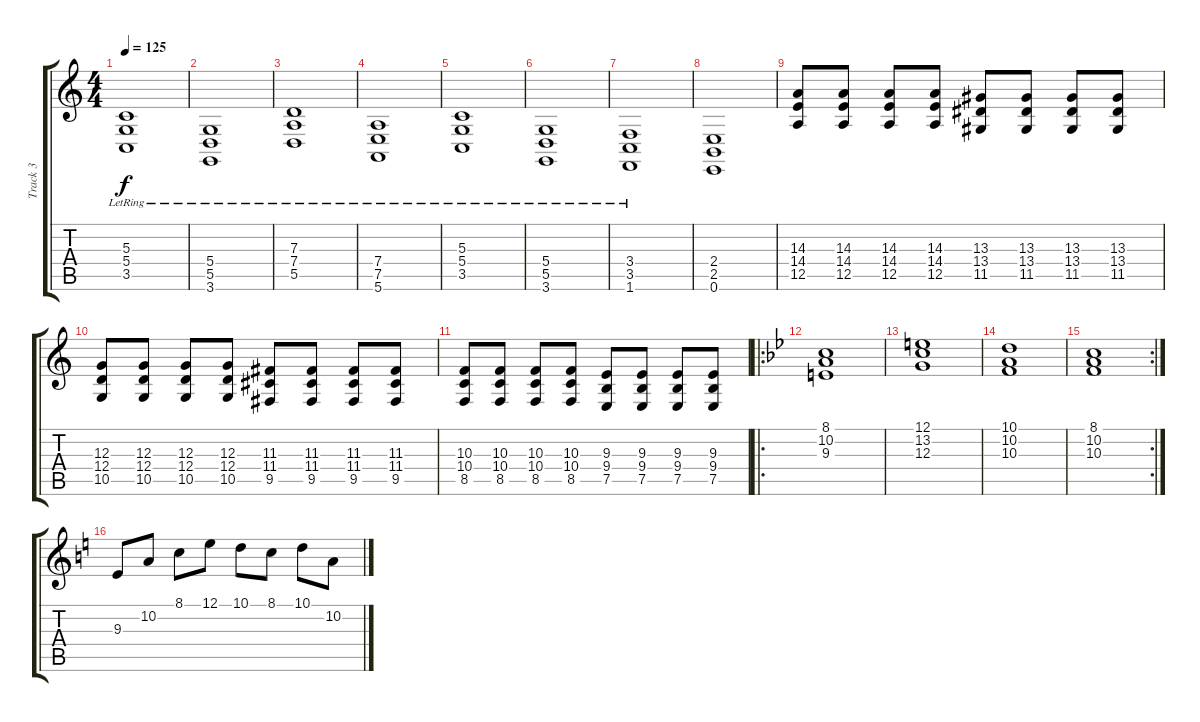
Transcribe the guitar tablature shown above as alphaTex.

\track ("Track 3" "Track 3") {instrument lead1square}
\staff {score tabs}
\tuning (E4 B3 G3 D3 A2 E2) {hide}
\ts (4 4)
\tempo 125
\clef g2
\ks c
(5.3{lr} 5.4{lr} 3.5{lr}).1{dy f} |
(5.4{lr} 5.5{lr} 3.6{lr}).1 |
(7.3{lr} 7.4{lr} 5.5{lr}).1 |
(7.4{lr} 7.5{lr} 5.6{lr}).1 |
(5.3{lr} 5.4{lr} 3.5{lr}).1 |
(5.4{lr} 5.5{lr} 3.6{lr}).1 |
(3.4{lr} 3.5{lr} 1.6{lr}).1 |
(2.4 2.5 0.6).1 |
(14.3 14.4 12.5).8 (14.3 14.4 12.5).8 (14.3 14.4 12.5).8 (14.3 14.4 12.5).8 (13.3 13.4 11.5).8 (13.3 13.4 11.5).8 (13.3 13.4 11.5).8 (13.3 13.4 11.5).8 |
(12.3 12.4 10.5).8 (12.3 12.4 10.5).8 (12.3 12.4 10.5).8 (12.3 12.4 10.5).8 (11.3 11.4 9.5).8 (11.3 11.4 9.5).8 (11.3 11.4 9.5).8 (11.3 11.4 9.5).8 |
(10.3 10.4 8.5).8 (10.3 10.4 8.5).8 (10.3 10.4 8.5).8 (10.3 10.4 8.5).8 (9.3 9.4 7.5).8 (9.3 9.4 7.5).8 (9.3 9.4 7.5).8 (9.3 9.4 7.5).8 |
\ro
\ks bb
(8.1 10.2 9.3).1 |
(12.1 13.2 12.3).1 |
(10.1 10.2 10.3).1 |
\rc 2
(8.1 10.2 10.3).1 |
\ks c
9.3.8 10.2.8 8.1.8 12.1.8 10.1.8 8.1.8 10.1.8 10.2.8
